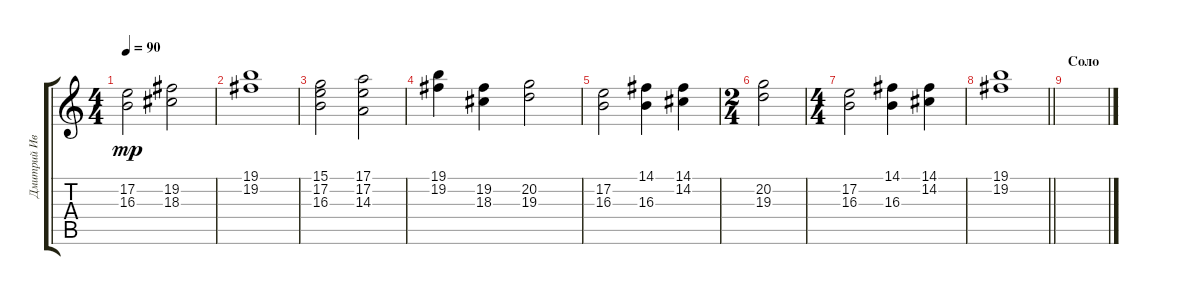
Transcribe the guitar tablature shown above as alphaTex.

\track ("Дмитрий Иванов " "Дмитрий Ив") {instrument stringensemble1}
\staff {score tabs}
\tuning (E4 B3 G3 D3 A2 E2) {hide}
\ts (4 4)
\tempo 90
\clef g2
\ks c
(17.2 16.3).2{dy mp} (19.2 18.3).2 |
(19.1 19.2).1 |
(15.1 17.2 16.3).2 (17.1 17.2 14.3).2 |
(19.1 19.2).4 (19.2 18.3).4 (20.2 19.3).2 |
(17.2 16.3).2 (14.1 16.3).4 (14.1 14.2).4 |
\ts (2 4)
(20.2 19.3).2 |
\ts (4 4)
(17.2 16.3).2 (14.1 16.3).4 (14.1 14.2).4 |
\barLineRight lightlight
(19.1 19.2).1 |
\section ("" "Соло")
